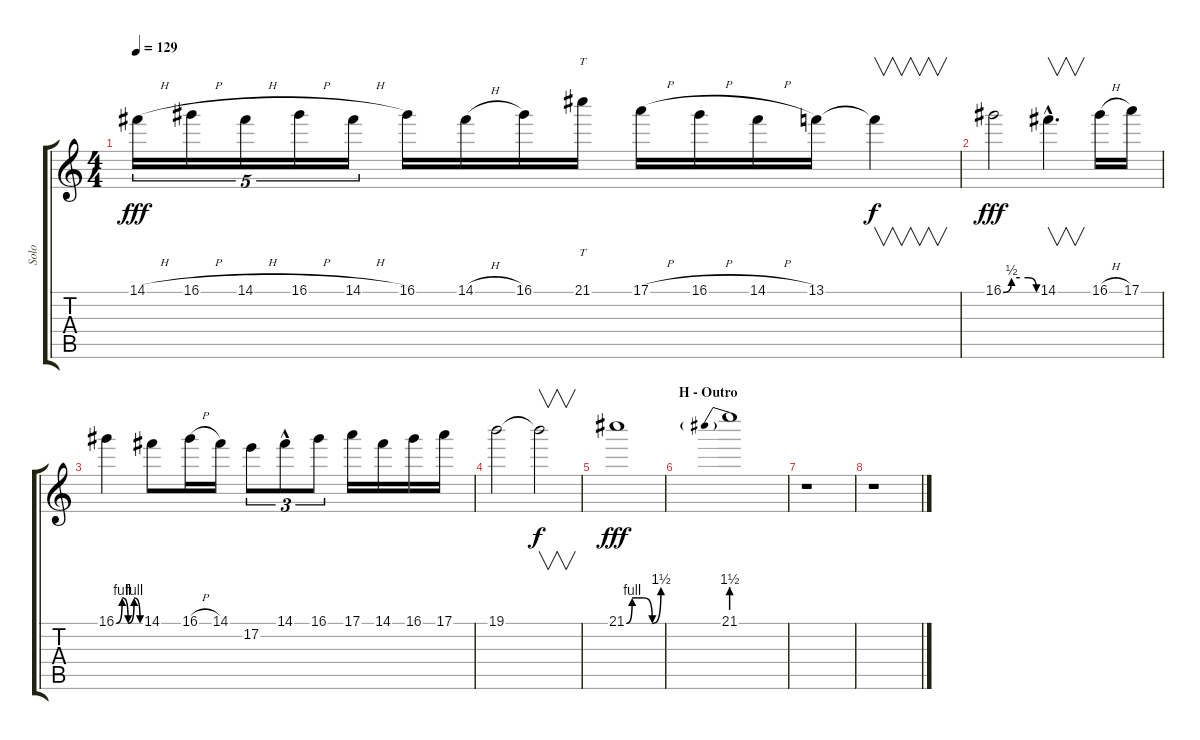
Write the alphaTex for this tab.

\track ("Solo" "Solo") {instrument distortionguitar}
\staff {score tabs}
\tuning (E4 B3 G3 D3 A2 E2) {hide}
\ts (4 4)
\tempo 129
\clef g2
\ks c
14.1{h}.16{tu (5 4) dy fff} 16.1{h}.16{tu (5 4)} 14.1{h}.16{tu (5 4)} 16.1{h}.16{tu (5 4)} 14.1{h}.16{tu (5 4)} 16.1.16 14.1{h}.16 16.1.16 21.1.16{tt} 17.1{h}.16 16.1{h}.16 14.1{h}.16 13.1.16 13.1{t}.4{v dy f} |
16.1{be (custom 0 0 15 2 30 2 45 2 60 0)}.2{dy fff} 14.1{hac}.4{v d} 16.1{h}.16 17.1.16 |
16.1{be (custom 0 0 15 4 30 0 45 4 60 0)}.4 14.1.8 16.1{h}.16 14.1.16 17.2.8{tu (3 2)} 14.1{hac}.8{tu (3 2)} 16.1.8{tu (3 2)} 17.1.16 14.1.16 16.1.16 17.1.16 |
19.1.2 19.1{t}.2{v dy f} |
21.1{be (custom 0 0 10 4 20 4 30 4 45 0 60 6)}.1{dy fff} |
\section ("" "H - Outro")
21.1{be (prebend 0 6 60 6)}.1 |
r.1 |
r.1
